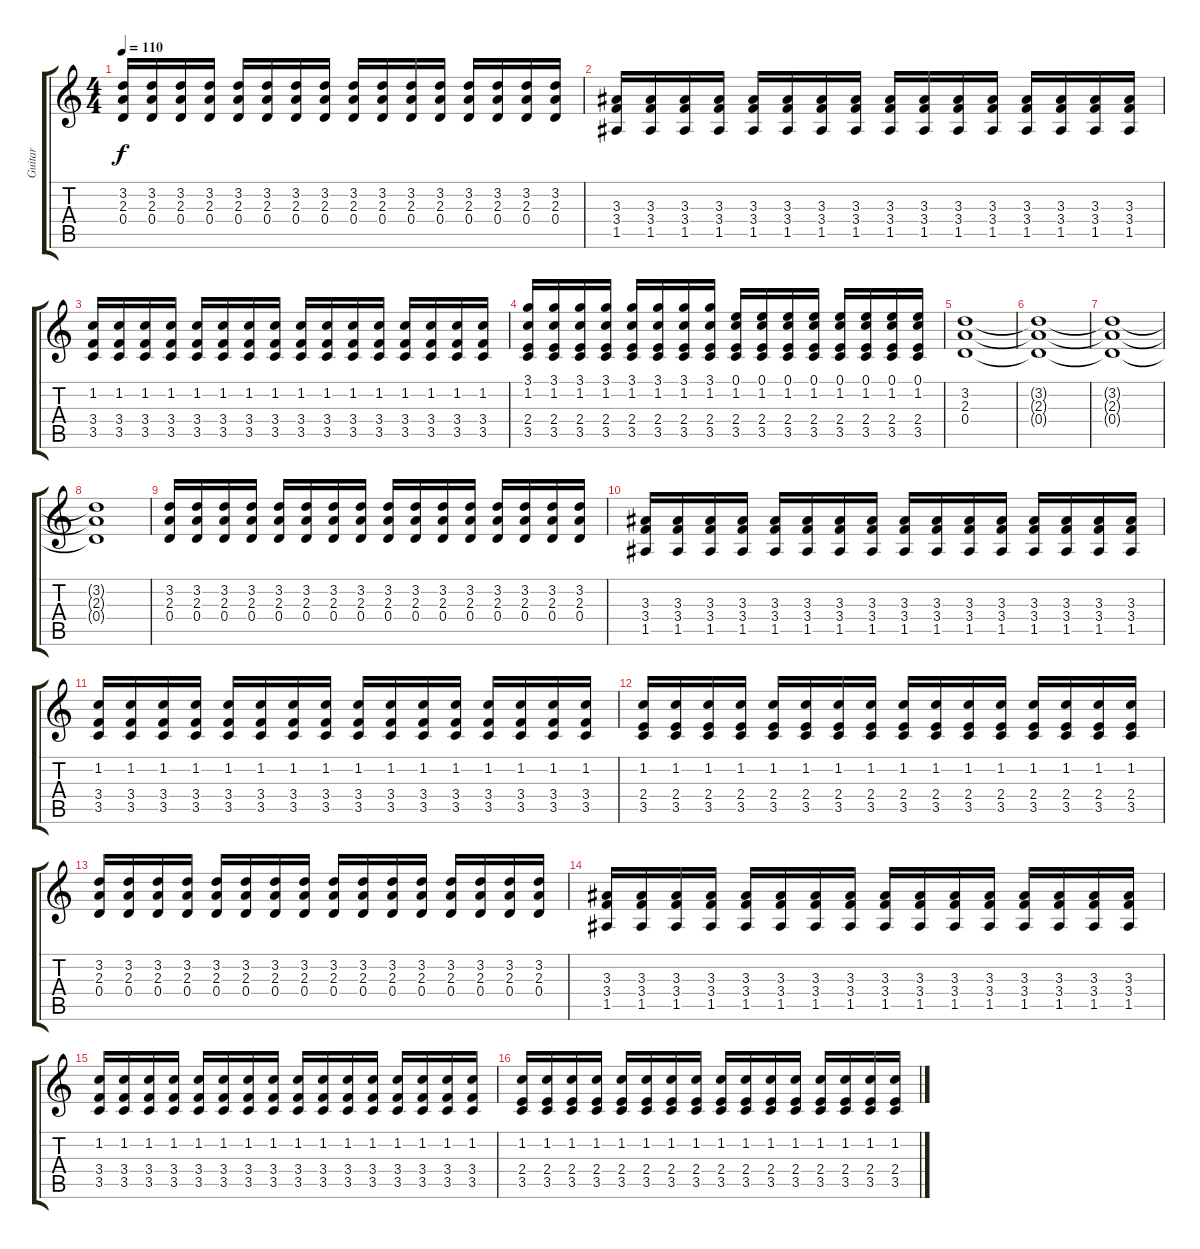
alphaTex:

\track ("Guitar" "Guitar") {instrument distortionguitar}
\staff {score tabs}
\tuning (E4 B3 G3 D3 A2 D2) {hide}
\ts (4 4)
\tempo 110
\clef g2
\ks c
(3.2 2.3 0.4).16{dy f} (3.2 2.3 0.4).16 (3.2 2.3 0.4).16 (3.2 2.3 0.4).16 (3.2 2.3 0.4).16 (3.2 2.3 0.4).16 (3.2 2.3 0.4).16 (3.2 2.3 0.4).16 (3.2 2.3 0.4).16 (3.2 2.3 0.4).16 (3.2 2.3 0.4).16 (3.2 2.3 0.4).16 (3.2 2.3 0.4).16 (3.2 2.3 0.4).16 (3.2 2.3 0.4).16 (3.2 2.3 0.4).16 |
(3.3 3.4 1.5).16 (3.3 3.4 1.5).16 (3.3 3.4 1.5).16 (3.3 3.4 1.5).16 (3.3 3.4 1.5).16 (3.3 3.4 1.5).16 (3.3 3.4 1.5).16 (3.3 3.4 1.5).16 (3.3 3.4 1.5).16 (3.3 3.4 1.5).16 (3.3 3.4 1.5).16 (3.3 3.4 1.5).16 (3.3 3.4 1.5).16 (3.3 3.4 1.5).16 (3.3 3.4 1.5).16 (3.3 3.4 1.5).16 |
(1.2 3.4 3.5).16 (1.2 3.4 3.5).16 (1.2 3.4 3.5).16 (1.2 3.4 3.5).16 (1.2 3.4 3.5).16 (1.2 3.4 3.5).16 (1.2 3.4 3.5).16 (1.2 3.4 3.5).16 (1.2 3.4 3.5).16 (1.2 3.4 3.5).16 (1.2 3.4 3.5).16 (1.2 3.4 3.5).16 (1.2 3.4 3.5).16 (1.2 3.4 3.5).16 (1.2 3.4 3.5).16 (1.2 3.4 3.5).16 |
(3.1 1.2 2.4 3.5).16 (3.1 1.2 2.4 3.5).16 (3.1 1.2 2.4 3.5).16 (3.1 1.2 2.4 3.5).16 (3.1 1.2 2.4 3.5).16 (3.1 1.2 2.4 3.5).16 (3.1 1.2 2.4 3.5).16 (3.1 1.2 2.4 3.5).16 (0.1 1.2 2.4 3.5).16 (0.1 1.2 2.4 3.5).16 (0.1 1.2 2.4 3.5).16 (0.1 1.2 2.4 3.5).16 (0.1 1.2 2.4 3.5).16 (0.1 1.2 2.4 3.5).16 (0.1 1.2 2.4 3.5).16 (0.1 1.2 2.4 3.5).16 |
(3.2 2.3 0.4).1{volume 0} |
(3.2{t} 2.3{t} 0.4{t}).1 |
(3.2{t} 2.3{t} 0.4{t}).1 |
(3.2{t} 2.3{t} 0.4{t}).1 |
(3.2 2.3 0.4).16{volume 14} (3.2 2.3 0.4).16 (3.2 2.3 0.4).16 (3.2 2.3 0.4).16 (3.2 2.3 0.4).16 (3.2 2.3 0.4).16 (3.2 2.3 0.4).16 (3.2 2.3 0.4).16 (3.2 2.3 0.4).16 (3.2 2.3 0.4).16 (3.2 2.3 0.4).16 (3.2 2.3 0.4).16 (3.2 2.3 0.4).16 (3.2 2.3 0.4).16 (3.2 2.3 0.4).16 (3.2 2.3 0.4).16 |
(3.3 3.4 1.5).16 (3.3 3.4 1.5).16 (3.3 3.4 1.5).16 (3.3 3.4 1.5).16 (3.3 3.4 1.5).16 (3.3 3.4 1.5).16 (3.3 3.4 1.5).16 (3.3 3.4 1.5).16 (3.3 3.4 1.5).16 (3.3 3.4 1.5).16 (3.3 3.4 1.5).16 (3.3 3.4 1.5).16 (3.3 3.4 1.5).16 (3.3 3.4 1.5).16 (3.3 3.4 1.5).16 (3.3 3.4 1.5).16 |
(1.2 3.4 3.5).16 (1.2 3.4 3.5).16 (1.2 3.4 3.5).16 (1.2 3.4 3.5).16 (1.2 3.4 3.5).16 (1.2 3.4 3.5).16 (1.2 3.4 3.5).16 (1.2 3.4 3.5).16 (1.2 3.4 3.5).16 (1.2 3.4 3.5).16 (1.2 3.4 3.5).16 (1.2 3.4 3.5).16 (1.2 3.4 3.5).16 (1.2 3.4 3.5).16 (1.2 3.4 3.5).16 (1.2 3.4 3.5).16 |
(1.2 2.4 3.5).16 (1.2 2.4 3.5).16 (1.2 2.4 3.5).16 (1.2 2.4 3.5).16 (1.2 2.4 3.5).16 (1.2 2.4 3.5).16 (1.2 2.4 3.5).16 (1.2 2.4 3.5).16 (1.2 2.4 3.5).16 (1.2 2.4 3.5).16 (1.2 2.4 3.5).16 (1.2 2.4 3.5).16 (1.2 2.4 3.5).16 (1.2 2.4 3.5).16 (1.2 2.4 3.5).16 (1.2 2.4 3.5).16 |
(3.2 2.3 0.4).16 (3.2 2.3 0.4).16 (3.2 2.3 0.4).16 (3.2 2.3 0.4).16 (3.2 2.3 0.4).16 (3.2 2.3 0.4).16 (3.2 2.3 0.4).16 (3.2 2.3 0.4).16 (3.2 2.3 0.4).16 (3.2 2.3 0.4).16 (3.2 2.3 0.4).16 (3.2 2.3 0.4).16 (3.2 2.3 0.4).16 (3.2 2.3 0.4).16 (3.2 2.3 0.4).16 (3.2 2.3 0.4).16 |
(3.3 3.4 1.5).16 (3.3 3.4 1.5).16 (3.3 3.4 1.5).16 (3.3 3.4 1.5).16 (3.3 3.4 1.5).16 (3.3 3.4 1.5).16 (3.3 3.4 1.5).16 (3.3 3.4 1.5).16 (3.3 3.4 1.5).16 (3.3 3.4 1.5).16 (3.3 3.4 1.5).16 (3.3 3.4 1.5).16 (3.3 3.4 1.5).16 (3.3 3.4 1.5).16 (3.3 3.4 1.5).16 (3.3 3.4 1.5).16 |
(1.2 3.4 3.5).16 (1.2 3.4 3.5).16 (1.2 3.4 3.5).16 (1.2 3.4 3.5).16 (1.2 3.4 3.5).16 (1.2 3.4 3.5).16 (1.2 3.4 3.5).16 (1.2 3.4 3.5).16 (1.2 3.4 3.5).16 (1.2 3.4 3.5).16 (1.2 3.4 3.5).16 (1.2 3.4 3.5).16 (1.2 3.4 3.5).16 (1.2 3.4 3.5).16 (1.2 3.4 3.5).16 (1.2 3.4 3.5).16 |
(1.2 2.4 3.5).16 (1.2 2.4 3.5).16 (1.2 2.4 3.5).16 (1.2 2.4 3.5).16 (1.2 2.4 3.5).16 (1.2 2.4 3.5).16 (1.2 2.4 3.5).16 (1.2 2.4 3.5).16 (1.2 2.4 3.5).16 (1.2 2.4 3.5).16 (1.2 2.4 3.5).16 (1.2 2.4 3.5).16 (1.2 2.4 3.5).16 (1.2 2.4 3.5).16 (1.2 2.4 3.5).16 (1.2 2.4 3.5).16
